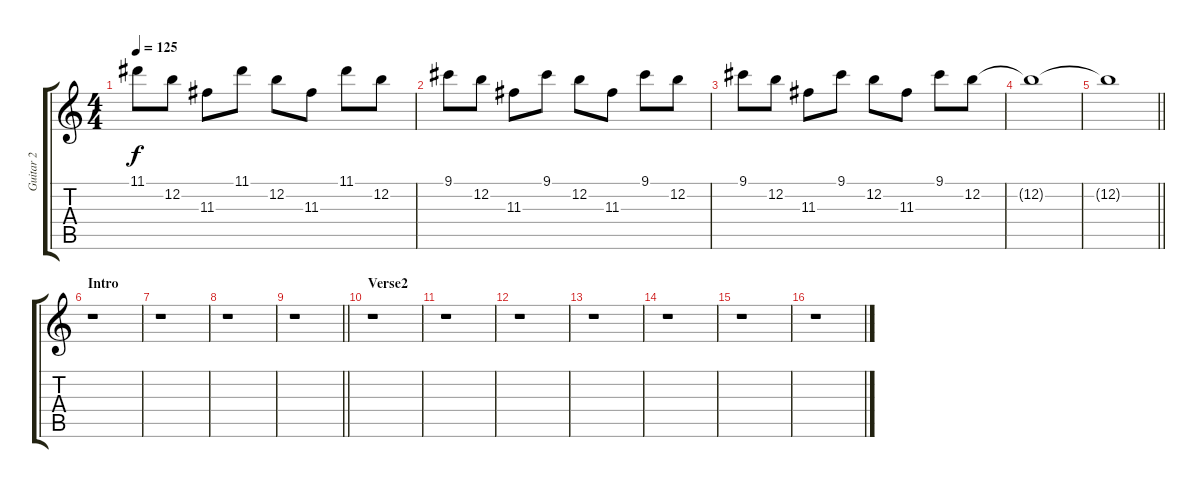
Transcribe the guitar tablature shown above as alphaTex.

\track ("Guitar 2" "Guitar 2") {instrument acousticguitarsteel}
\staff {score tabs}
\tuning (E4 B3 G3 D3 A2 E2) {hide}
\ts (4 4)
\tempo 125
\clef g2
\ks c
11.1.8{dy f} 12.2.8 11.3.8 11.1.8 12.2.8 11.3.8 11.1.8 12.2.8 |
9.1.8 12.2.8 11.3.8 9.1.8 12.2.8 11.3.8 9.1.8 12.2.8 |
9.1.8 12.2.8 11.3.8 9.1.8 12.2.8 11.3.8 9.1.8 12.2.8 |
12.2{t}.1 |
\barLineRight lightlight
12.2{t}.1 |
\section ("" "Intro")
r.1 |
r.1 |
r.1 |
\barLineRight lightlight
r.1 |
\section ("" "Verse2")
r.1 |
r.1 |
r.1 |
r.1 |
r.1 |
r.1 |
r.1
